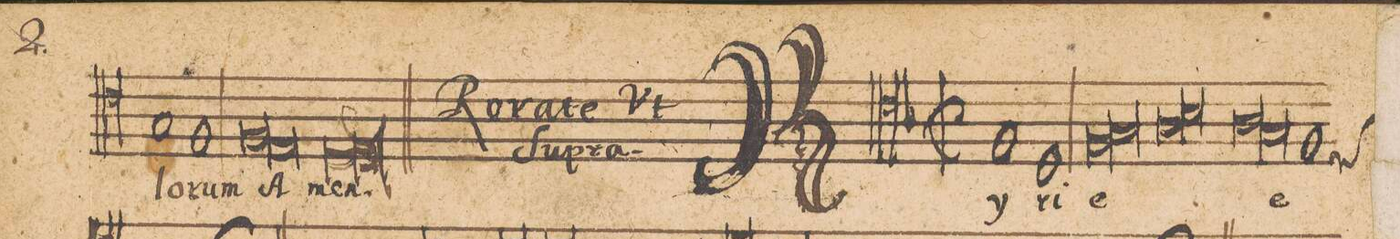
**kern	**text
*I"[Tenore]	*
*clefC4	*
*k[b-]	*
*met(c|)	*
*M2/1	*
*all\right	*
1F	Ky-
1D	-ri-
=2-	=2-
*lig	*
1F	-e
1G	.
*Xlig	*
=3-	=3-
*lig	*
1A	.
1B-	.
*Xlig	*
=4-	=4-
*lig	*
1A	.
1G	.
*Xlig	*
=5-	=5-
*custos:D	*
1F	e-
*-	*-
